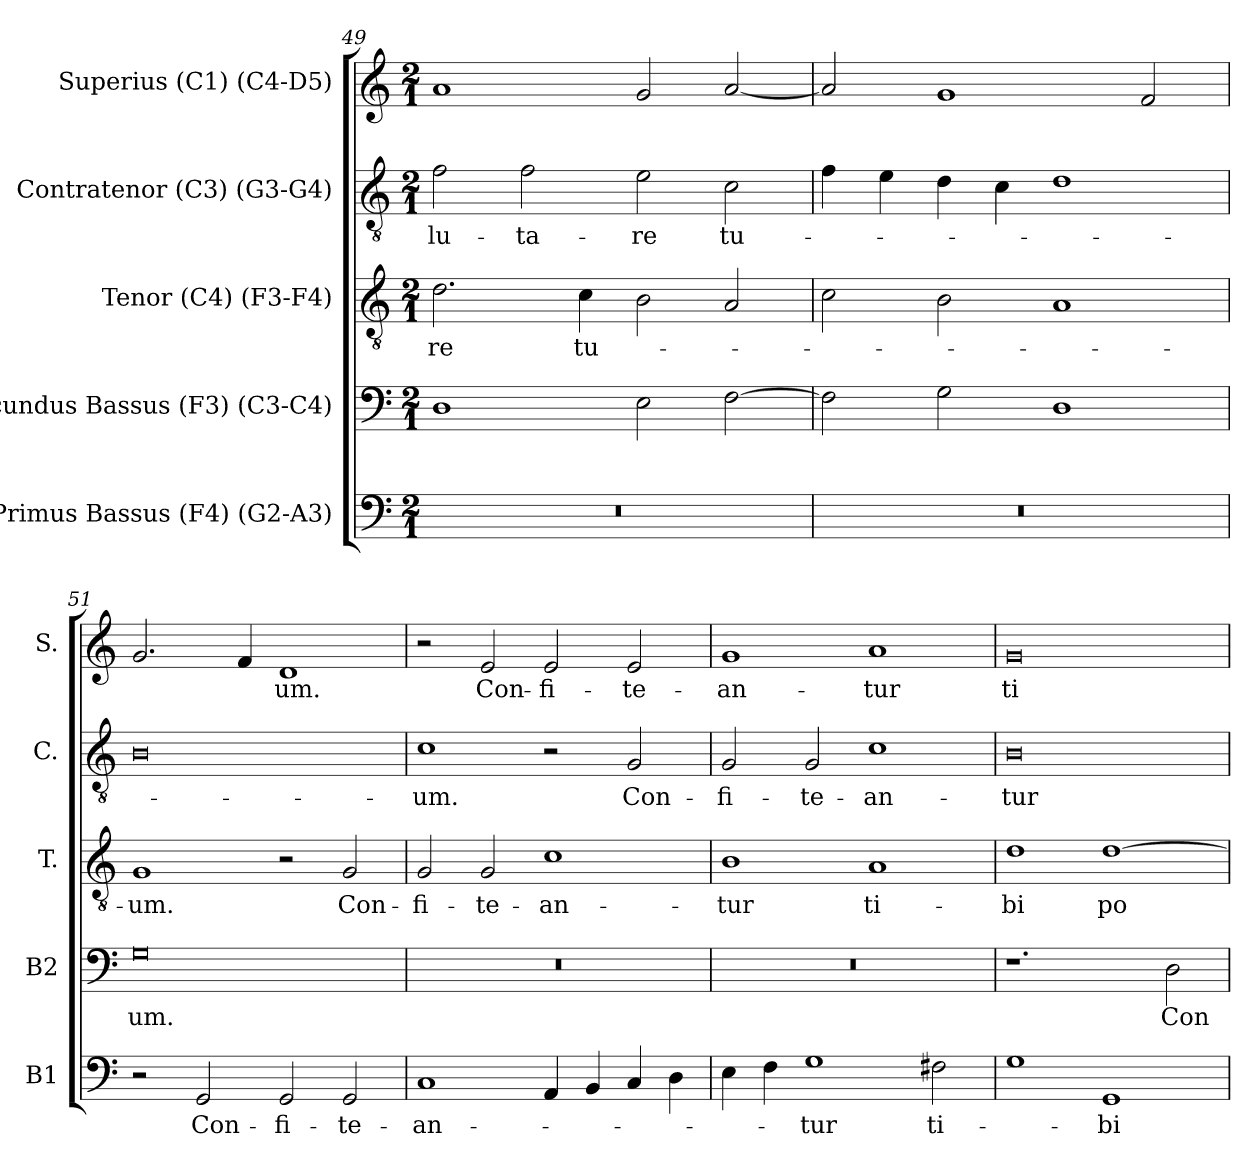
**kern	**text	**kern	**text	**kern	**text	**kern	**text	**kern	**text
*part5	*part5	*part4	*part4	*part3	*part3	*part2	*part2	*part1	*part1
*staff5	*staff5	*staff4	*staff4	*staff3	*staff3	*staff2	*staff2	*staff1	*staff1
*I"Primus Bassus (F4) (G2-A3)	*	*I"Secundus Bassus (F3) (C3-C4)	*	*I"Tenor (C4) (F3-F4)	*	*I"Contratenor (C3) (G3-G4)	*	*I"Superius (C1) (C4-D5)	*
*I'B1	*	*I'B2	*	*I'T.	*	*I'C.	*	*I'S.	*
*clefF4	*	*clefF4	*	*clefGv2	*	*clefGv2	*	*clefG2	*
*	*	*	*	*ITrd7c12	*	*ITrd7c12	*	*	*
*k[]	*	*k[]	*	*k[]	*	*k[]	*	*k[]	*
*C:	*	*C:	*	*C:	*	*C:	*	*C:	*
*M2/1	*	*M2/1	*	*M2/1	*	*M2/1	*	*M2/1	*
=49	=49	=49	=49	=49	=49	=49	=49	=49	=49
!LO:N:vis=1	!	!	!	!	!	!	!	!	!
!	!	!	!	!	!LO:LY:b:color=#000000	!	!	!	!
!	!	!	!	!	!	!	!LO:LY:b:color=#000000	!	!
0r	.	1Di	.	2.Di\	-re	2Fi\	-lu-	1ai	.
!	!	!	!	!	!	!	!LO:LY:b:color=#000000	!	!
.	.	.	.	.	.	2Fi\	-ta-	.	.
!	!	!	!	!	!LO:LY:b:color=#000000	!	!	!	!
.	.	.	.	4Ci\	tu-	.	.	.	.
!	!	!	!	!	!	!	!LO:LY:b:color=#000000	!	!
.	.	2Ei\	.	2BBi\	.	2Ei\	-re	2gi/	.
!	!	!	!	!	!	!	!LO:LY:b:color=#000000	!	!
.	.	[2Fi\	.	2AAi/	.	2Ci\	tu-	[2ai/	.
=50	=50	=50	=50	=50	=50	=50	=50	=50	=50
!LO:N:vis=1	!	!	!	!	!	!	!	!	!
0r	.	2Fi\]	.	2Ci\	.	4Fi\	.	2ai/]	.
.	.	.	.	.	.	4Ei\	.	.	.
.	.	2Gi\	.	2BBi\	.	4Di\	.	1gi	.
.	.	.	.	.	.	4Ci\	.	.	.
.	.	1Di	.	1AAi	.	1Di	.	.	.
.	.	.	.	.	.	.	.	2fi/	.
!!LO:LB:g=z
=51	=51	=51	=51	=51	=51	=51	=51	=51	=51
!	!	!	!LO:LY:b:color=#000000	!	!	!	!	!	!
!	!	!	!	!	!LO:LY:b:color=#000000	!	!	!	!
2r	.	0Gi	-um.	1GGi	-um.	0BBi	.	2.gi/	.
!	!LO:LY:b:color=#000000	!	!	!	!	!	!	!	!
2GGi/	Con-	.	.	.	.	.	.	.	.
.	.	.	.	.	.	.	.	4fi/	.
!	!LO:LY:b:color=#000000	!	!	!	!	!	!	!	!
!	!	!	!	!	!	!	!	!	!LO:LY:b:color=#000000
2GGi/	-fi-	.	.	2r	.	.	.	1di	-um.
!	!LO:LY:b:color=#000000	!	!	!	!	!	!	!	!
!	!	!	!	!	!LO:LY:b:color=#000000	!	!	!	!
2GGi/	-te-	.	.	2GGi/	Con-	.	.	.	.
=52	=52	=52	=52	=52	=52	=52	=52	=52	=52
!	!LO:LY:b:color=#000000	!LO:N:vis=1	!	!	!	!	!	!	!
!	!	!	!	!	!LO:LY:b:color=#000000	!	!	!	!
!	!	!	!	!	!	!	!LO:LY:b:color=#000000	!	!
1Ci	-an-	0r	.	2GGi/	-fi-	1Ci	-um.	2r	.
!	!	!	!	!	!LO:LY:b:color=#000000	!	!	!	!
!	!	!	!	!	!	!	!	!	!LO:LY:b:color=#000000
.	.	.	.	2GGi/	-te-	.	.	2ei/	Con-
!	!	!	!	!	!LO:LY:b:color=#000000	!	!	!	!
!	!	!	!	!	!	!	!	!	!LO:LY:b:color=#000000
4AAi/	.	.	.	1Ci	-an-	2r	.	2ei/	-fi-
4BBi/	.	.	.	.	.	.	.	.	.
!	!	!	!	!	!	!	!LO:LY:b:color=#000000	!	!
!	!	!	!	!	!	!	!	!	!LO:LY:b:color=#000000
4Ci/	.	.	.	.	.	2GGi/	Con-	2ei/	-te-
4Di\	.	.	.	.	.	.	.	.	.
=53	=53	=53	=53	=53	=53	=53	=53	=53	=53
!	!	!LO:N:vis=1	!	!	!	!	!	!	!
!	!	!	!	!	!LO:LY:b:color=#000000	!	!	!	!
!	!	!	!	!	!	!	!LO:LY:b:color=#000000	!	!
!	!	!	!	!	!	!	!	!	!LO:LY:b:color=#000000
4Ei\	.	0r	.	1BBi	-tur	2GGi/	-fi-	1gi	-an-
4Fi\	.	.	.	.	.	.	.	.	.
!	!LO:LY:b:color=#000000	!	!	!	!	!	!	!	!
!	!	!	!	!	!	!	!LO:LY:b:color=#000000	!	!
1Gi	-tur	.	.	.	.	2GGi/	-te-	.	.
!	!	!	!	!	!LO:LY:b:color=#000000	!	!	!	!
!	!	!	!	!	!	!	!LO:LY:b:color=#000000	!	!
!	!	!	!	!	!	!	!	!	!LO:LY:b:color=#000000
.	.	.	.	1AAi	ti-	1Ci	-an-	1ai	-tur
!	!LO:LY:b:color=#000000	!	!	!	!	!	!	!	!
2F#i\	ti-	.	.	.	.	.	.	.	.
=54	=54	=54	=54	=54	=54	=54	=54	=54	=54
!	!	!	!	!	!LO:LY:b:color=#000000	!	!	!	!
!	!	!	!	!	!	!	!LO:LY:b:color=#000000	!	!
!	!	!	!	!	!	!	!	!	!LO:LY:b:color=#000000
1Gi	.	1.r	.	1Di	-bi	0BBi	-tur	0gi	ti-
!	!LO:LY:b:color=#000000	!	!	!	!	!	!	!	!
!	!	!	!	!	!LO:LY:b:color=#000000	!	!	!	!
1GGi	-bi	.	.	[1Di	po-	.	.	.	.
!	!	!	!LO:LY:b:color=#000000	!	!	!	!	!	!
.	.	2Di\	Con-	.	.	.	.	.	.
=	=	=	=	=	=	=	=	=	=
*-	*-	*-	*-	*-	*-	*-	*-	*-	*-
